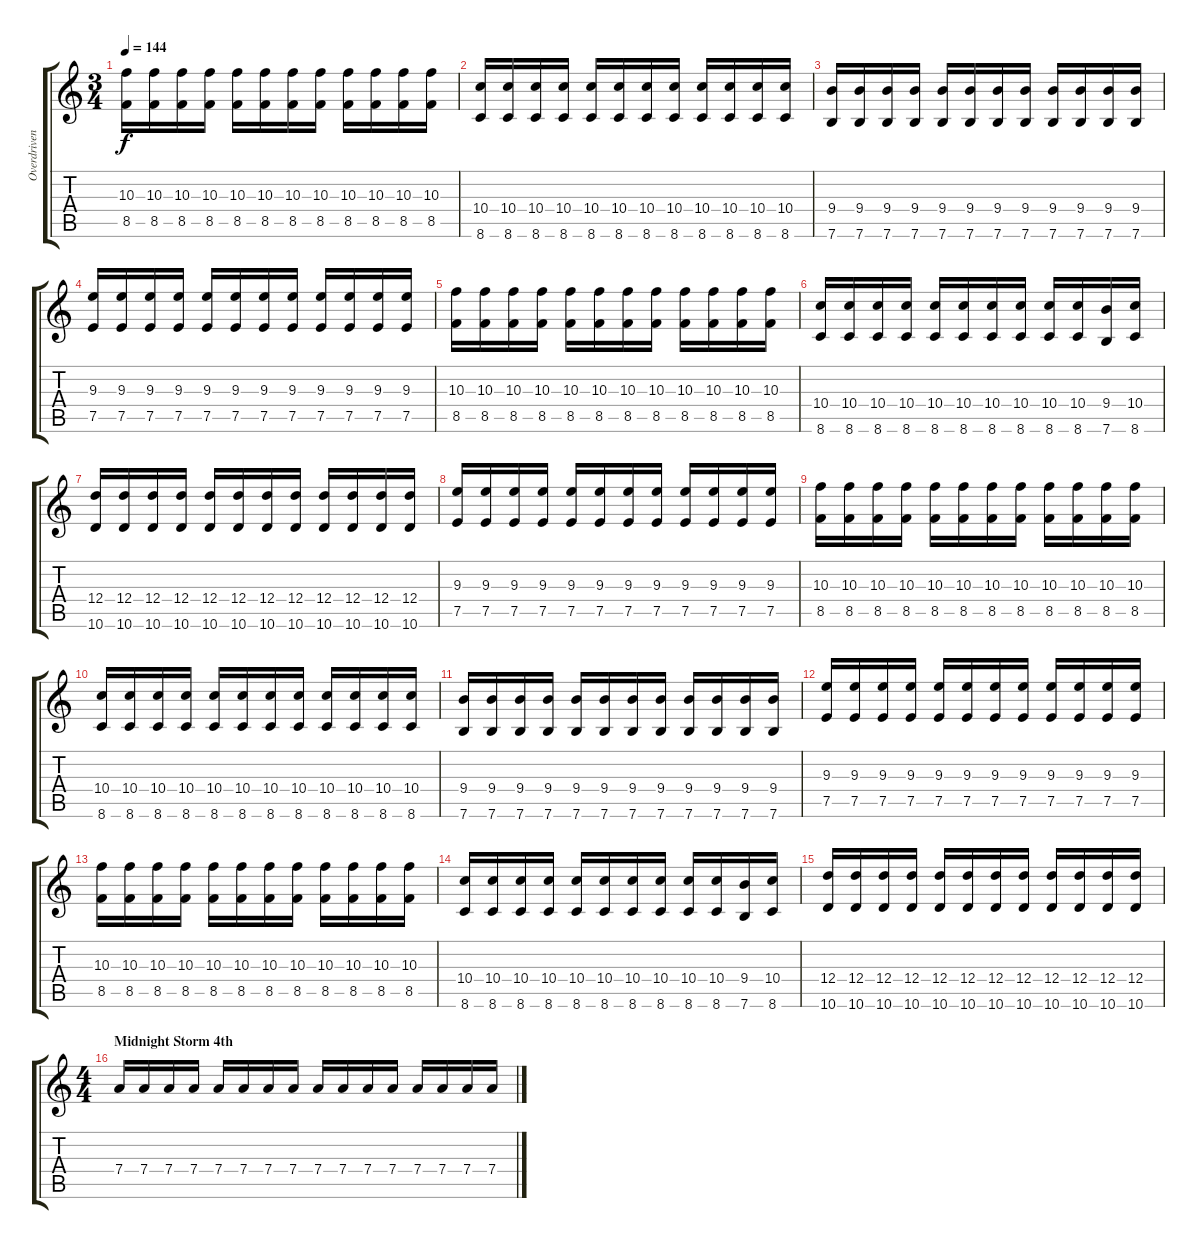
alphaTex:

\track ("Overdriven Guitar" "Overdriven") {instrument overdrivenguitar}
\staff {score tabs}
\tuning (E4 B3 G3 D3 A2 E2) {hide}
\ts (3 4)
\tempo 144
\clef g2
\ks c
(10.3 8.5).16{dy f} (10.3 8.5).16 (10.3 8.5).16 (10.3 8.5).16 (10.3 8.5).16 (10.3 8.5).16 (10.3 8.5).16 (10.3 8.5).16 (10.3 8.5).16 (10.3 8.5).16 (10.3 8.5).16 (10.3 8.5).16 |
(10.4 8.6).16 (10.4 8.6).16 (10.4 8.6).16 (10.4 8.6).16 (10.4 8.6).16 (10.4 8.6).16 (10.4 8.6).16 (10.4 8.6).16 (10.4 8.6).16 (10.4 8.6).16 (10.4 8.6).16 (10.4 8.6).16 |
(9.4 7.6).16 (9.4 7.6).16 (9.4 7.6).16 (9.4 7.6).16 (9.4 7.6).16 (9.4 7.6).16 (9.4 7.6).16 (9.4 7.6).16 (9.4 7.6).16 (9.4 7.6).16 (9.4 7.6).16 (9.4 7.6).16 |
(9.3 7.5).16 (9.3 7.5).16 (9.3 7.5).16 (9.3 7.5).16 (9.3 7.5).16 (9.3 7.5).16 (9.3 7.5).16 (9.3 7.5).16 (9.3 7.5).16 (9.3 7.5).16 (9.3 7.5).16 (9.3 7.5).16 |
(10.3 8.5).16 (10.3 8.5).16 (10.3 8.5).16 (10.3 8.5).16 (10.3 8.5).16 (10.3 8.5).16 (10.3 8.5).16 (10.3 8.5).16 (10.3 8.5).16 (10.3 8.5).16 (10.3 8.5).16 (10.3 8.5).16 |
(10.4 8.6).16 (10.4 8.6).16 (10.4 8.6).16 (10.4 8.6).16 (10.4 8.6).16 (10.4 8.6).16 (10.4 8.6).16 (10.4 8.6).16 (10.4 8.6).16 (10.4 8.6).16 (9.4 7.6).16 (10.4 8.6).16 |
(12.4 10.6).16 (12.4 10.6).16 (12.4 10.6).16 (12.4 10.6).16 (12.4 10.6).16 (12.4 10.6).16 (12.4 10.6).16 (12.4 10.6).16 (12.4 10.6).16 (12.4 10.6).16 (12.4 10.6).16 (12.4 10.6).16 |
(9.3 7.5).16 (9.3 7.5).16 (9.3 7.5).16 (9.3 7.5).16 (9.3 7.5).16 (9.3 7.5).16 (9.3 7.5).16 (9.3 7.5).16 (9.3 7.5).16 (9.3 7.5).16 (9.3 7.5).16 (9.3 7.5).16 |
(10.3 8.5).16 (10.3 8.5).16 (10.3 8.5).16 (10.3 8.5).16 (10.3 8.5).16 (10.3 8.5).16 (10.3 8.5).16 (10.3 8.5).16 (10.3 8.5).16 (10.3 8.5).16 (10.3 8.5).16 (10.3 8.5).16 |
(10.4 8.6).16 (10.4 8.6).16 (10.4 8.6).16 (10.4 8.6).16 (10.4 8.6).16 (10.4 8.6).16 (10.4 8.6).16 (10.4 8.6).16 (10.4 8.6).16 (10.4 8.6).16 (10.4 8.6).16 (10.4 8.6).16 |
(9.4 7.6).16 (9.4 7.6).16 (9.4 7.6).16 (9.4 7.6).16 (9.4 7.6).16 (9.4 7.6).16 (9.4 7.6).16 (9.4 7.6).16 (9.4 7.6).16 (9.4 7.6).16 (9.4 7.6).16 (9.4 7.6).16 |
(9.3 7.5).16 (9.3 7.5).16 (9.3 7.5).16 (9.3 7.5).16 (9.3 7.5).16 (9.3 7.5).16 (9.3 7.5).16 (9.3 7.5).16 (9.3 7.5).16 (9.3 7.5).16 (9.3 7.5).16 (9.3 7.5).16 |
(10.3 8.5).16 (10.3 8.5).16 (10.3 8.5).16 (10.3 8.5).16 (10.3 8.5).16 (10.3 8.5).16 (10.3 8.5).16 (10.3 8.5).16 (10.3 8.5).16 (10.3 8.5).16 (10.3 8.5).16 (10.3 8.5).16 |
(10.4 8.6).16 (10.4 8.6).16 (10.4 8.6).16 (10.4 8.6).16 (10.4 8.6).16 (10.4 8.6).16 (10.4 8.6).16 (10.4 8.6).16 (10.4 8.6).16 (10.4 8.6).16 (9.4 7.6).16 (10.4 8.6).16 |
(12.4 10.6).16 (12.4 10.6).16 (12.4 10.6).16 (12.4 10.6).16 (12.4 10.6).16 (12.4 10.6).16 (12.4 10.6).16 (12.4 10.6).16 (12.4 10.6).16 (12.4 10.6).16 (12.4 10.6).16 (12.4 10.6).16 |
\ts (4 4)
\section ("" "Midnight Storm 4th")
7.4.16 7.4.16 7.4.16 7.4.16 7.4.16 7.4.16 7.4.16 7.4.16 7.4.16 7.4.16 7.4.16 7.4.16 7.4.16 7.4.16 7.4.16 7.4.16
